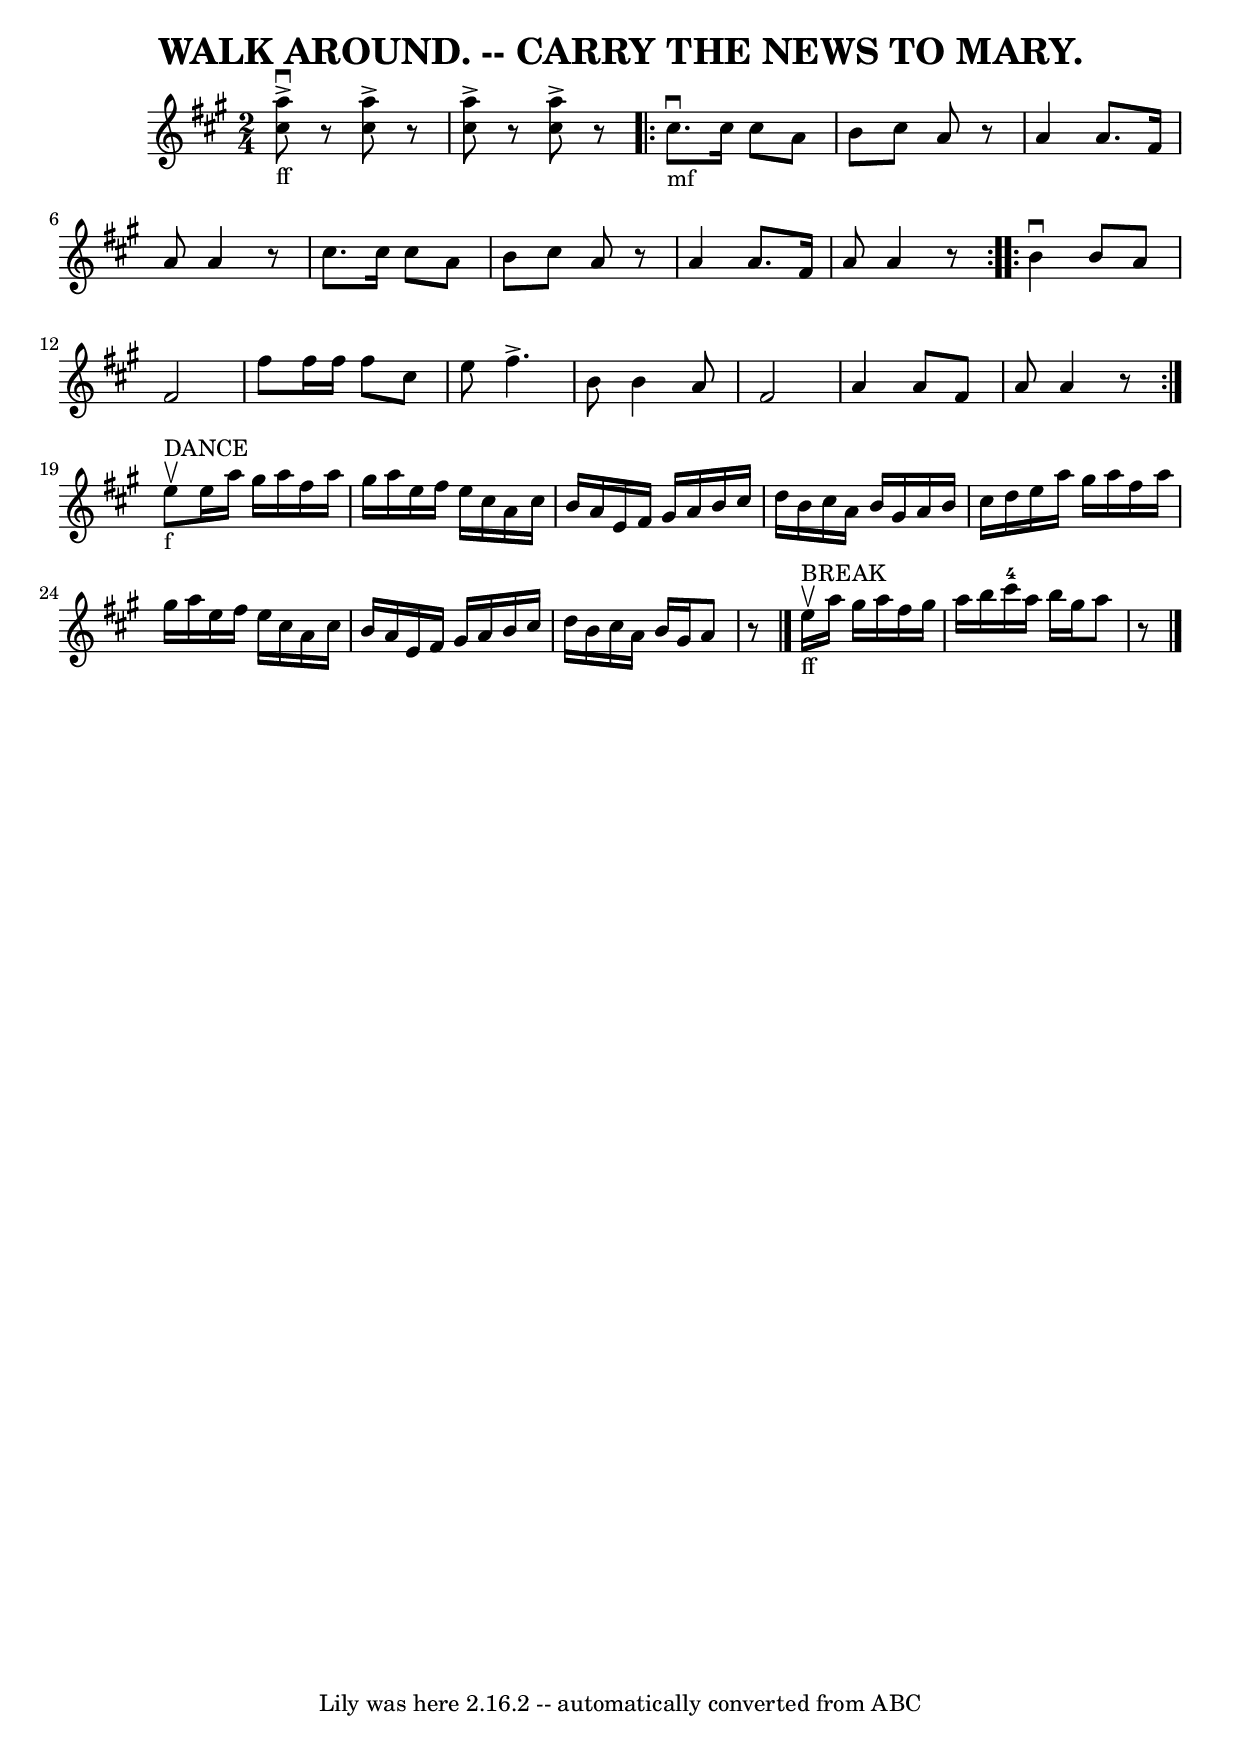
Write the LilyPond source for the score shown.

\version "2.16.2"
\include "Mammoth.ily"
\header {
  %% book = "Coles pg. 26.2"
  crossRefNumber = "2"
  footnotes = ""
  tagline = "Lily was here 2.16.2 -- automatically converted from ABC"
  title = "WALK AROUND. -- CARRY THE NEWS TO MARY."

}
voicedefault =  {


  \time 2/4 
  \key a \major
  << a''8_"ff"^\accent^\downbow cis''8   >>   r8 
  << cis''8^\accent a''8   >>   r8   |
  << a''8^\accent   
     cis''8   >>   r8   << cis''8^\accent a''8   >>   r8   
  \repeat volta 2 {
    
    cis''8._"mf"^\downbow cis''16 cis''8 a'8    |
    b'8    
    cis''8 a'8    r8   |
    a'4 a'8. fis'16    |
    a'8 a'4 
    r8 |
    cis''8. cis''16 cis''8 a'8    |
    b'8    
    cis''8 a'8    r8   |
    a'4 a'8. fis'16    |
    a'8 a'4 
    r8   
  }     
  \repeat volta 2 {
    b'4^\downbow b'8 a'8    |
    
    fis'2    |
    fis''8 fis''16 fis''16 fis''8 cis''8     |
    e''8 fis''4.^\accent   |
    b'8 b'4 a'8    |
    
    fis'2    |
    a'4 a'8 fis'8    |
    a'8 a'4    r8   
  }     
  e''8^"DANCE"_"f"^\upbow |
  e''16 a''16 gis''16 a''16    
  fis''16 a''16 gis''16 a''16    |
  e''16 fis''16 e''16    
  cis''16 a'16 cis''16 b'16 a'16    |
  e'16 fis'16    
  gis'16 a'16 b'16 cis''16 d''16 b'16    |
  cis''16    
  a'16 b'16 gis'16 a'16 b'16 cis''16 d''16    |
  
  e''16 a''16 gis''16 a''16 fis''16 a''16 gis''16 a''16     |
  e''16 fis''16 e''16 cis''16 a'16 cis''16 b'16    
  a'16    |
  e'16 fis'16 gis'16 a'16 b'16 cis''16 d''16 
  b'16    |
  cis''16 a'16 b'16 gis'16 a'8    r8   
  \bar "|." e''16_"ff"^"BREAK"^\upbow a''16 gis''16 a''16    
  fis''16 gis''16 a''16 b''16    |
  cis'''16-4 a''16    
  b''16 gis''16 a''8    r8 \bar "|."   

}

\score{
  <<

    \context Staff="default"
    {
      \voicedefault 
      
    }

  >>
  \layout {
    
  }
  \midi {
  }

}
